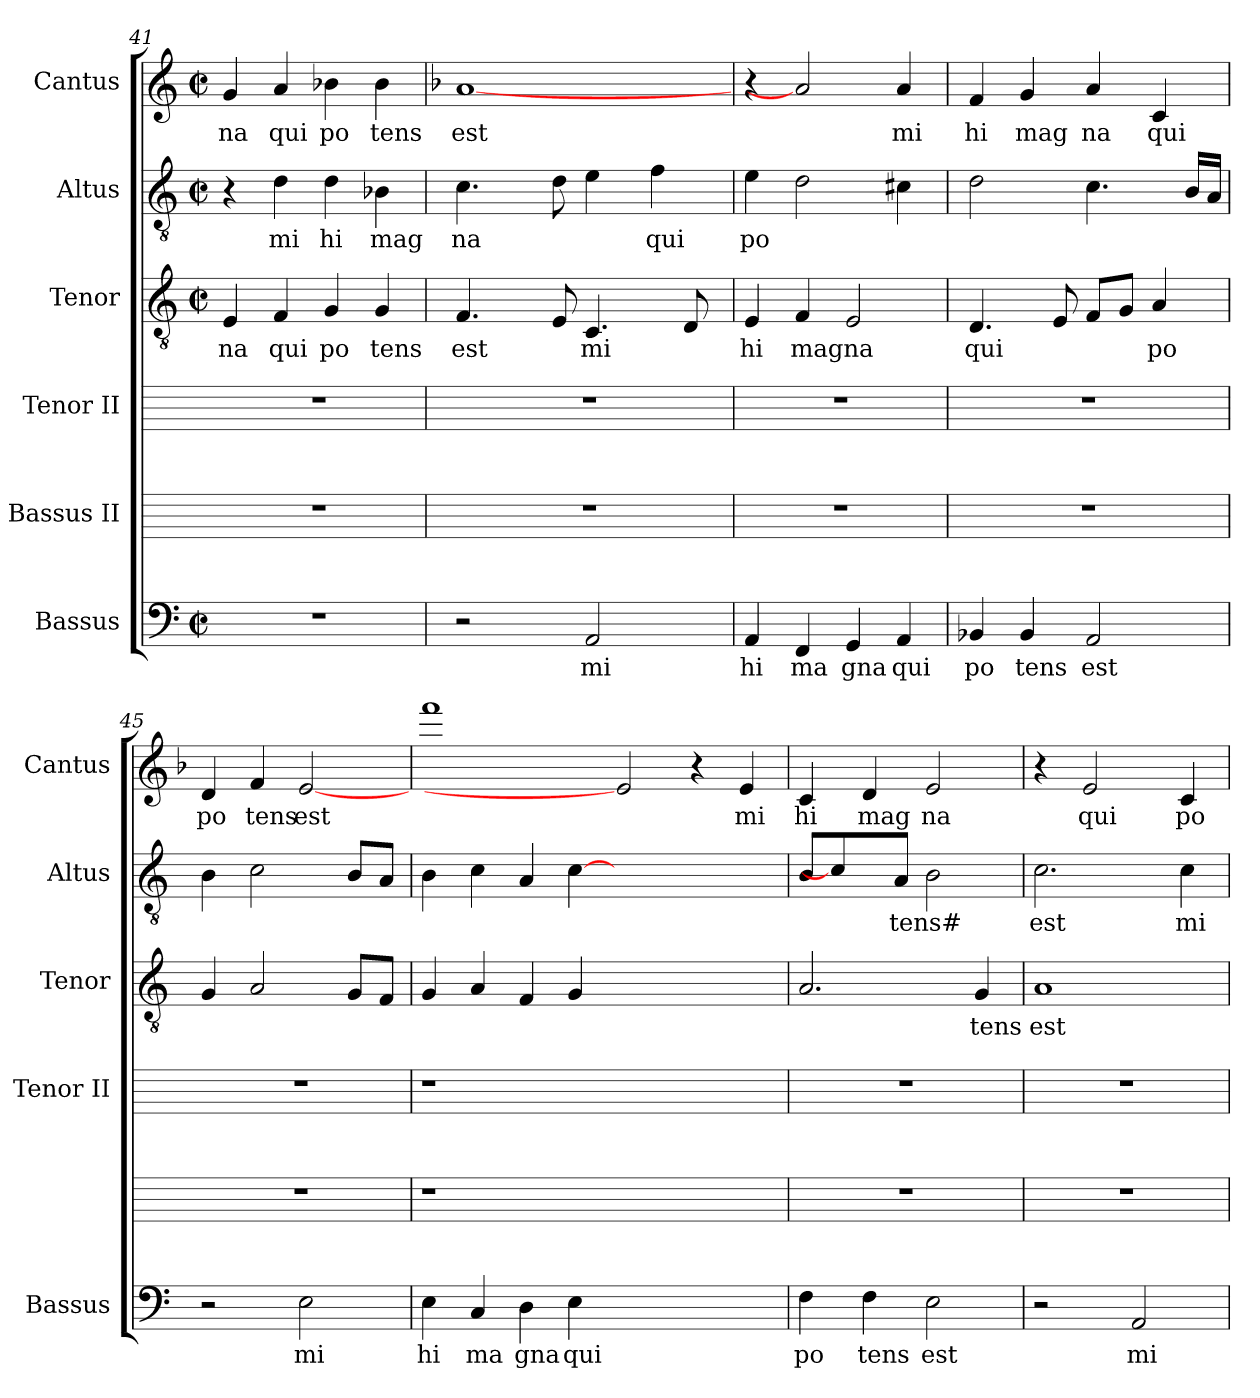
**kern	**text	**kern	**kern	**kern	**text	**kern	**text	**kern	**text
*part6	*part6	*part5	*part4	*part3	*part3	*part2	*part2	*part1	*part1
*staff6	*staff6	*staff5	*staff4	*staff3	*staff3	*staff2	*staff2	*staff1	*staff1
*I"Bassus	*	*I"Bassus II	*I"Tenor II	*I"Tenor	*	*I"Altus	*	*I"Cantus	*
*I'Bassus	*	*	*I'Tenor II	*I'Tenor	*	*I'Altus	*	*I'Cantus	*
*clefF4	*	*	*	*clefGv2	*	*clefGv2	*	*clefG2	*
*k[]	*	*	*	*k[]	*	*k[]	*	*	*
*C:	*	*	*	*C:	*	*C:	*	*	*
*M2/2	*	*	*	*M2/2	*	*M2/2	*	*M2/2	*
*met(c|)	*	*	*	*met(c|)	*	*met(c|)	*	*met(c|)	*
=41	=41	=41	=41	=41	=41	=41	=41	=41	=41
!	!	!	!	!	!LO:LY:b:cj	!	!	!	!LO:LY:b:cj
1r	.	1r	1r	4E/	na	4r	.	4g/	na
!	!	!	!	!	!LO:LY:b:cj	!	!LO:LY:b:cj	!	!LO:LY:b:cj
.	.	.	.	4F/	qui	4d\	mi	4a/	qui
!	!	!	!	!	!LO:LY:b:cj	!	!LO:LY:b:cj	!	!LO:LY:b:cj
.	.	.	.	4G/	po	4d\	hi	4b-\	po
!	!	!	!	!	!LO:LY:b:cj	!	!LO:LY:b:cj	!	!LO:LY:b:cj
.	.	.	.	4G/	tens	4B-X\	mag	4b-\	tens
!!LO:PB:g=z
=42	=42	=42	=42	=42	=42	=42	=42	=42	=42
*	*	*	*	*	*	*	*	*k[b-]	*
*	*	*	*	*	*	*	*	*F:	*
!	!	!	!	!	!LO:LY:b	!	!LO:LY:b	!	!LO:LY:b:cj
*	*	*	*	*^	*	*	*	*	*
2r	.	1r	1r	4.F/	8ryy	est	4.c\	na	[1a	est
.	.	.	.	.	32.ryy	.	.	.	.	.
.	.	.	.	.	2ryy	.	.	.	.	.
.	.	.	.	8E/	.	.	8d\	.	.	.
!	!LO:LY:b:cj	!	!	!	!	!LO:LY:b	!	!	!	!
2AA/	mi	.	.	4.C/	.	mi	4e\	.	.	.
.	.	.	.	.	4ryy	.	.	.	.	.
!	!	!	!	!	!	!	!	!LO:LY:b:cj	!	!
.	.	.	.	.	.	.	4f\	qui	.	.
.	.	.	.	8D/	.	.	.	.	.	.
.	.	.	.	.	16ryy	.	.	.	.	.
.	.	.	.	.	64ryy	.	.	.	.	.
=43	=43	=43	=43	=43	=43	=43	=43	=43	=43	=43
!	!LO:LY:b:cj	!	!	!	!	!LO:LY:b:cj	!	!LO:LY:b:cj	!	!
*	*	*	*	*v	*v	*	*	*	*	*
4AA/	hi	1r	1r	4E/	hi	4e\	po	4r	.
!	!LO:LY:b:cj	!	!	!	!LO:LY:b:cj	!	!	!	!
4FF/	ma	.	.	4F/	magna	2d\	.	2a]	.
!	!LO:LY:b:cj	!	!	!	!	!	!	!	!
4GG/	gna	.	.	2E/	.	.	.	.	.
!	!LO:LY:b:cj	!	!	!	!	!	!	!	!LO:LY:b:cj
4AA/	qui	.	.	.	.	4c#\	.	4a/	mi
=44	=44	=44	=44	=44	=44	=44	=44	=44	=44
!	!LO:LY:b:cj	!	!	!	!LO:LY:b	!	!	!	!LO:LY:b:cj
4BB-/	po	1r	1r	4.D/	qui	2d\	.	4f/	hi
!	!LO:LY:b:cj	!	!	!	!	!	!	!	!LO:LY:b:cj
4BB-/	tens	.	.	.	.	.	.	4g/	mag
.	.	.	.	8E/	.	.	.	.	.
!	!LO:LY:b:cj	!	!	!	!	!	!	!	!LO:LY:b:cj
2AA/	est	.	.	8F/L	.	4.c\	.	4a/	na
.	.	.	.	8G/J	.	.	.	.	.
!	!	!	!	!	!LO:LY:b:cj	!	!	!	!LO:LY:b:cj
.	.	.	.	4A/	po	.	.	4c/	qui
.	.	.	.	.	.	16B/L	.	.	.
.	.	.	.	.	.	16A/J	.	.	.
=45	=45	=45	=45	=45	=45	=45	=45	=45	=45
!	!	!	!	!	!	!	!	!	!LO:LY:b:cj
2r	.	1r	1r	4G/	.	4B\	.	4d/	po
!	!	!	!	!	!	!	!	!	!LO:LY:b:cj
.	.	.	.	2A/	.	2c\	.	4f/	tens
!	!LO:LY:b:cj	!	!	!	!	!	!	!	!LO:LY:b:cj
2E\	mi	.	.	.	.	.	.	[2e	est
.	.	.	.	8G/L	.	8B/L	.	.	.
.	.	.	.	8F/J	.	8A/J	.	.	.
=46	=46	=46	=46	=46	=46	=46	=46	=46	=46
!	!LO:LY:b:cj	!	!	!	!	!	!	!	!
4E\	hi	1r	1r	4G/	.	4B\	.	1fff	.
!	!LO:LY:b:cj	!	!	!	!	!	!	!	!
4C/	ma	.	.	4A/	.	4c\	.	.	.
!	!LO:LY:b:cj	!	!	!	!	!	!	!	!
4D\	gna	.	.	4F/	.	4A/	.	.	.
!	!LO:LY:b:cj	!	!	!	!	!	!	!	!
4E\	qui	.	.	4G/	.	[4c\	.	.	.
1ryy	.	1ryy	1ryy	1ryy	.	1ryy	.	2e]	.
.	.	.	.	.	.	.	.	4r	.
!	!	!	!	!	!	!	!	!	!LO:LY:b:cj
.	.	.	.	.	.	.	.	4e/	mi
=47	=47	=47	=47	=47	=47	=47	=47	=47	=47
!	!LO:LY:b:cj	!	!	!	!	!	!	!	!LO:LY:b:cj
4F\	po	1r	1r	2.A/	.	8B/L	.	4c/	hi
.	.	.	.	.	.	4c\]	.	.	.
!	!LO:LY:b:cj	!	!	!	!	!	!	!	!LO:LY:b:cj
4F\	tens	.	.	.	.	.	.	4d/	mag
!	!	!	!	!	!	!	!LO:LY:b	!	!
.	.	.	.	.	.	8A/J	tens#	.	.
!	!LO:LY:b:cj	!	!	!	!	!	!	!	!LO:LY:b:cj
2E\	est	.	.	.	.	2B\	.	2e/	na
!	!	!	!	!	!LO:LY:b:cj	!	!	!	!
.	.	.	.	4G/	tens	.	.	.	.
!!LO:LB:g=z
=48	=48	=48	=48	=48	=48	=48	=48	=48	=48
*	*	*	*	*	*	*	*	*k[]	*
*	*	*	*	*	*	*	*	*C:	*
!	!	!	!	!	!LO:LY:b:cj	!	!LO:LY:b:cj	!	!
2r	.	1r	1r	1A	est	2.c\	est	4r	.
!	!	!	!	!	!	!	!	!	!LO:LY:b:cj
.	.	.	.	.	.	.	.	2e/	qui
!	!LO:LY:b:cj	!	!	!	!	!	!	!	!
2AA/	mi	.	.	.	.	.	.	.	.
!	!	!	!	!	!	!	!LO:LY:b:cj	!	!LO:LY:b:cj
.	.	.	.	.	.	4c\	mi	4c/	po
=	=	=	=	=	=	=	=	=	=
*-	*-	*-	*-	*-	*-	*-	*-	*-	*-
